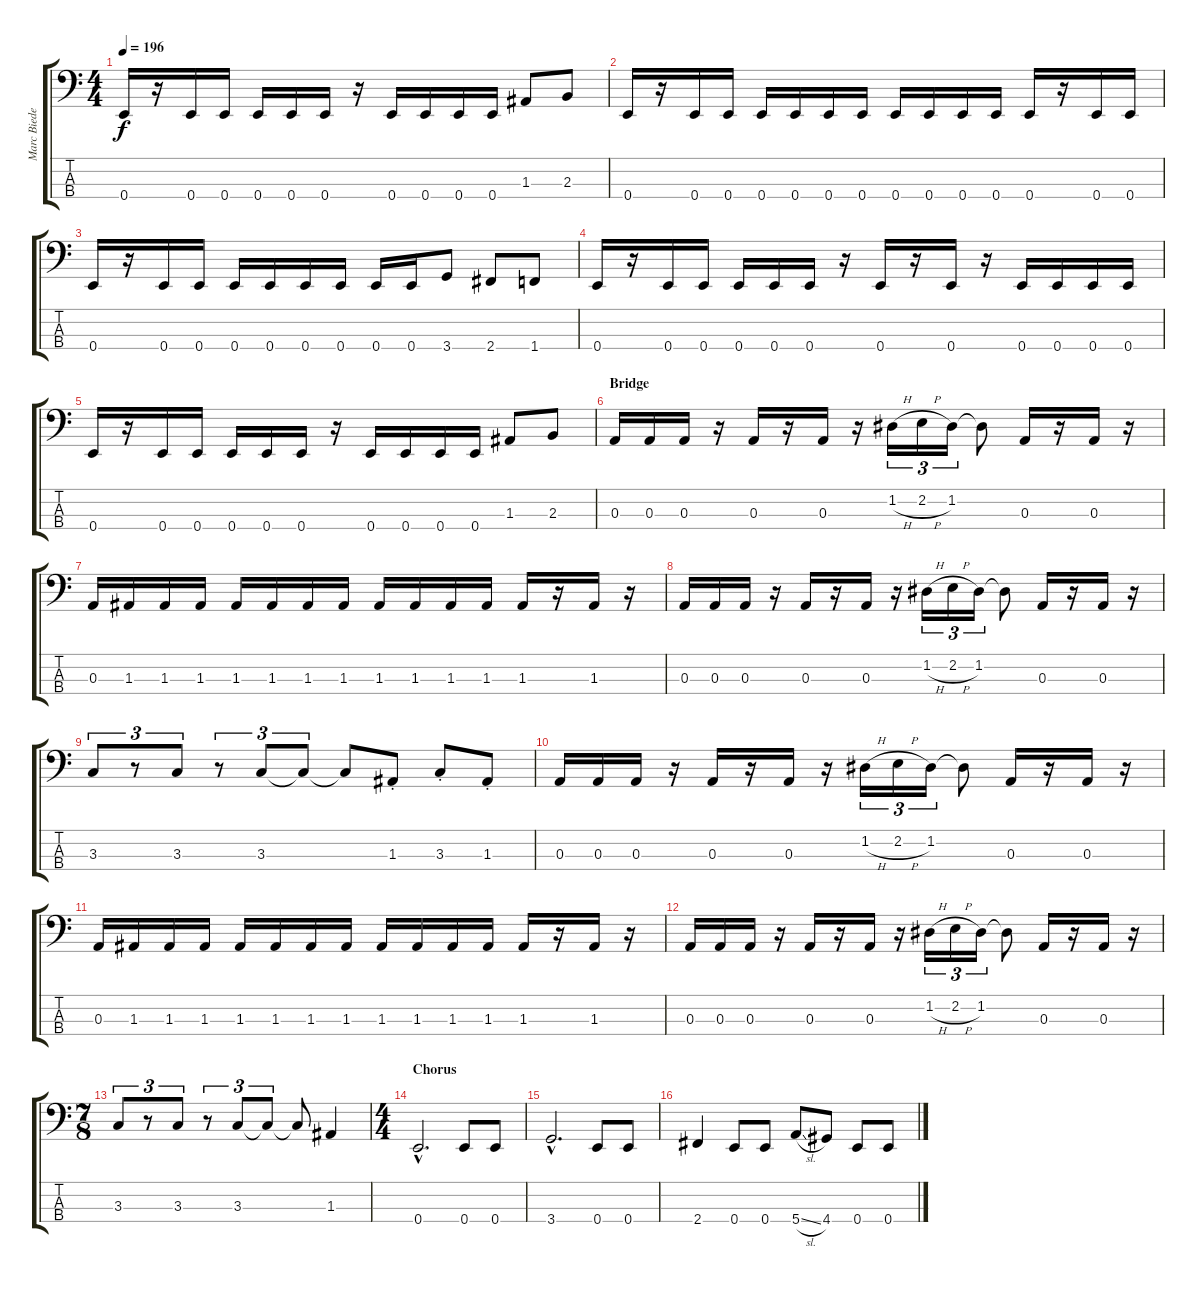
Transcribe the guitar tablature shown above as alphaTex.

\track ("Marc Biedermann" "Marc Biede") {instrument electricbasspick}
\staff {score tabs}
\tuning (G2 D2 A1 E1) {hide}
\ts (4 4)
\tempo 196
\clef f4
\ks c
0.4.16{dy f} r.16 0.4.16 0.4.16 0.4.16 0.4.16 0.4.16 r.16 0.4.16 0.4.16 0.4.16 0.4.16 1.3.8 2.3.8 |
0.4.16 r.16 0.4.16 0.4.16 0.4.16 0.4.16 0.4.16 0.4.16 0.4.16 0.4.16 0.4.16 0.4.16 0.4.16 r.16 0.4.16 0.4.16 |
0.4.16 r.16 0.4.16 0.4.16 0.4.16 0.4.16 0.4.16 0.4.16 0.4.16 0.4.16 3.4.8 2.4.8 1.4.8 |
0.4.16 r.16 0.4.16 0.4.16 0.4.16 0.4.16 0.4.16 r.16 0.4.16 r.16 0.4.16 r.16 0.4.16 0.4.16 0.4.16 0.4.16 |
0.4.16 r.16 0.4.16 0.4.16 0.4.16 0.4.16 0.4.16 r.16 0.4.16 0.4.16 0.4.16 0.4.16 1.3.8 2.3.8 |
\section ("" "Bridge")
0.3.16 0.3.16 0.3.16 r.16 0.3.16 r.16 0.3.16 r.16 1.2{h}.16{tu (3 2)} 2.2{h}.16{tu (3 2)} 1.2.16{tu (3 2)} 1.2{t}.8 0.3.16 r.16 0.3.16 r.16 |
0.3.16 1.3.16 1.3.16 1.3.16 1.3.16 1.3.16 1.3.16 1.3.16 1.3.16 1.3.16 1.3.16 1.3.16 1.3.16 r.16 1.3.16 r.16 |
0.3.16 0.3.16 0.3.16 r.16 0.3.16 r.16 0.3.16 r.16 1.2{h}.16{tu (3 2)} 2.2{h}.16{tu (3 2)} 1.2.16{tu (3 2)} 1.2{t}.8 0.3.16 r.16 0.3.16 r.16 |
3.3.8{tu (3 2)} r.8{tu (3 2)} 3.3.8{tu (3 2)} r.8{tu (3 2)} 3.3.8{tu (3 2)} 3.3{t}.8{tu (3 2)} 3.3{t}.8 1.3{st}.8 3.3{st}.8 1.3{st}.8 |
0.3.16 0.3.16 0.3.16 r.16 0.3.16 r.16 0.3.16 r.16 1.2{h}.16{tu (3 2)} 2.2{h}.16{tu (3 2)} 1.2.16{tu (3 2)} 1.2{t}.8 0.3.16 r.16 0.3.16 r.16 |
0.3.16 1.3.16 1.3.16 1.3.16 1.3.16 1.3.16 1.3.16 1.3.16 1.3.16 1.3.16 1.3.16 1.3.16 1.3.16 r.16 1.3.16 r.16 |
0.3.16 0.3.16 0.3.16 r.16 0.3.16 r.16 0.3.16 r.16 1.2{h}.16{tu (3 2)} 2.2{h}.16{tu (3 2)} 1.2.16{tu (3 2)} 1.2{t}.8 0.3.16 r.16 0.3.16 r.16 |
\ts (7 8)
3.3.8{tu (3 2)} r.8{tu (3 2)} 3.3.8{tu (3 2)} r.8{tu (3 2)} 3.3.8{tu (3 2)} 3.3{t}.8{tu (3 2)} 3.3{t}.8 1.3.4 |
\ts (4 4)
\section ("" "Chorus")
0.4{hac}.2{d} 0.4.8 0.4.8 |
3.4{hac}.2{d} 0.4.8 0.4.8 |
2.4.4 0.4.8 0.4.8 5.4{sl}.8 4.4.8 0.4.8 0.4.8
